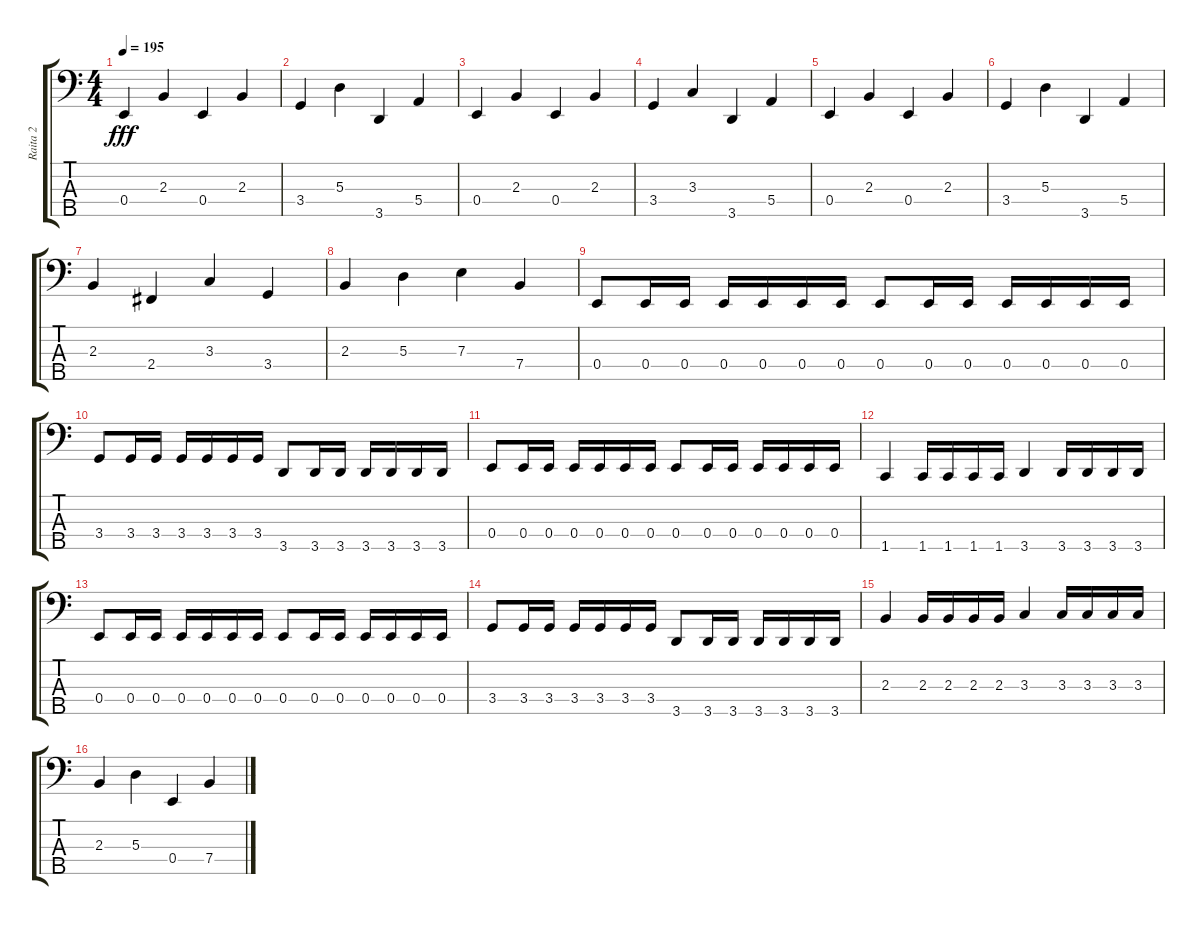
\track ("Raita 2" "Raita 2") {instrument electricbassfinger}
\staff {score tabs}
\tuning (G2 D2 A1 E1 B0) {hide}
\ts (4 4)
\tempo 195
\clef f4
\ks c
0.4.4{dy fff} 2.3.4 0.4.4 2.3.4 |
3.4.4 5.3.4 3.5.4 5.4.4 |
0.4.4 2.3.4 0.4.4 2.3.4 |
3.4.4 3.3.4 3.5.4 5.4.4 |
0.4.4 2.3.4 0.4.4 2.3.4 |
3.4.4 5.3.4 3.5.4 5.4.4 |
2.3.4 2.4.4 3.3.4 3.4.4 |
2.3.4 5.3.4 7.3.4 7.4.4 |
0.4.8 0.4.16 0.4.16 0.4.16 0.4.16 0.4.16 0.4.16 0.4.8 0.4.16 0.4.16 0.4.16 0.4.16 0.4.16 0.4.16 |
3.4.8 3.4.16 3.4.16 3.4.16 3.4.16 3.4.16 3.4.16 3.5.8 3.5.16 3.5.16 3.5.16 3.5.16 3.5.16 3.5.16 |
0.4.8 0.4.16 0.4.16 0.4.16 0.4.16 0.4.16 0.4.16 0.4.8 0.4.16 0.4.16 0.4.16 0.4.16 0.4.16 0.4.16 |
1.5.4 1.5.16 1.5.16 1.5.16 1.5.16 3.5.4 3.5.16 3.5.16 3.5.16 3.5.16 |
0.4.8 0.4.16 0.4.16 0.4.16 0.4.16 0.4.16 0.4.16 0.4.8 0.4.16 0.4.16 0.4.16 0.4.16 0.4.16 0.4.16 |
3.4.8 3.4.16 3.4.16 3.4.16 3.4.16 3.4.16 3.4.16 3.5.8 3.5.16 3.5.16 3.5.16 3.5.16 3.5.16 3.5.16 |
2.3.4 2.3.16 2.3.16 2.3.16 2.3.16 3.3.4 3.3.16 3.3.16 3.3.16 3.3.16 |
2.3.4 5.3.4 0.4.4 7.4.4
